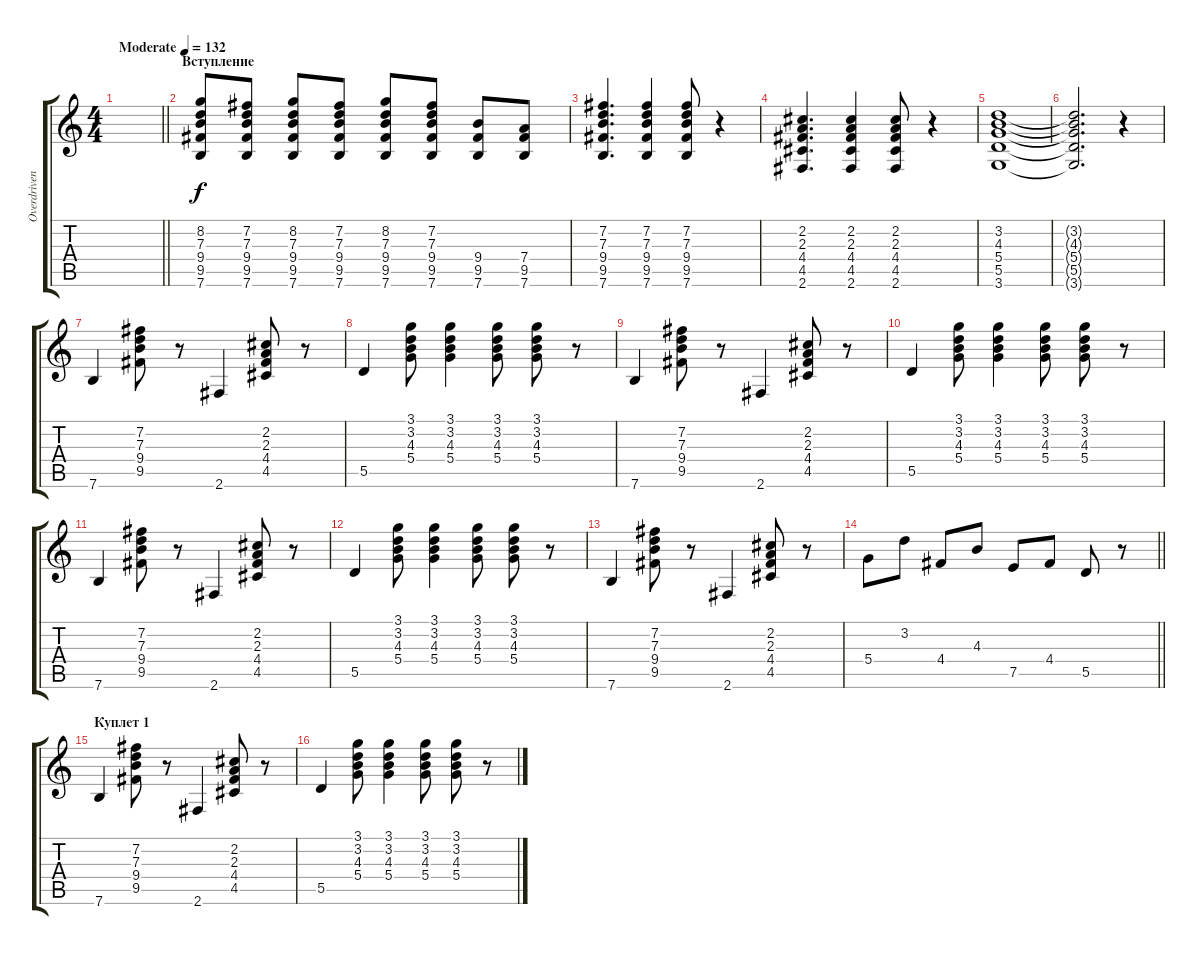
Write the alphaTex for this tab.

\track ("Overdriven guitar" "Overdriven") {instrument electricguitarmuted}
\staff {score tabs}
\tuning (E4 B3 G3 D3 A2 E2) {hide}
\ts (4 4)
\tempo (132 "Moderate")
\clef g2
\barLineRight lightlight
\ks c
|
\section ("" "Вступление")
(8.2 7.3 9.4 9.5 7.6).8 (7.2 7.3 9.4 9.5 7.6).8 (8.2 7.3 9.4 9.5 7.6).8 (7.2 7.3 9.4 9.5 7.6).8 (8.2 7.3 9.4 9.5 7.6).8 (7.2 7.3 9.4 9.5 7.6).8 (9.4 9.5 7.6).8 (7.4 9.5 7.6).8 |
(7.2 7.3 9.4 9.5 7.6).4{d} (7.2 7.3 9.4 9.5 7.6).4 (7.2 7.3 9.4 9.5 7.6).8 r.4 |
(2.2 2.3 4.4 4.5 2.6).4{d} (2.2 2.3 4.4 4.5 2.6).4 (2.2 2.3 4.4 4.5 2.6).8 r.4 |
(3.2 4.3 5.4 5.5 3.6).1 |
(3.2{t} 4.3{t} 5.4{t} 5.5{t} 3.6{t}).2{d} r.4 |
7.6.4 (7.2 7.3 9.4 9.5).8 r.8 2.6.4 (2.2 2.3 4.4 4.5).8 r.8 |
5.5.4 (3.1 3.2 4.3 5.4).8 (3.1 3.2 4.3 5.4).4 (3.1 3.2 4.3 5.4).8 (3.1 3.2 4.3 5.4).8 r.8 |
7.6.4 (7.2 7.3 9.4 9.5).8 r.8 2.6.4 (2.2 2.3 4.4 4.5).8 r.8 |
5.5.4 (3.1 3.2 4.3 5.4).8 (3.1 3.2 4.3 5.4).4 (3.1 3.2 4.3 5.4).8 (3.1 3.2 4.3 5.4).8 r.8 |
7.6.4 (7.2 7.3 9.4 9.5).8 r.8 2.6.4 (2.2 2.3 4.4 4.5).8 r.8 |
5.5.4 (3.1 3.2 4.3 5.4).8 (3.1 3.2 4.3 5.4).4 (3.1 3.2 4.3 5.4).8 (3.1 3.2 4.3 5.4).8 r.8 |
7.6.4 (7.2 7.3 9.4 9.5).8 r.8 2.6.4 (2.2 2.3 4.4 4.5).8 r.8 |
\barLineRight lightlight
5.4.8 3.2.8 4.4.8 4.3.8 7.5.8 4.4.8 5.5.8 r.8 |
\section ("" "Куплет 1")
7.6.4 (7.2 7.3 9.4 9.5).8 r.8 2.6.4 (2.2 2.3 4.4 4.5).8 r.8 |
5.5.4 (3.1 3.2 4.3 5.4).8 (3.1 3.2 4.3 5.4).4 (3.1 3.2 4.3 5.4).8 (3.1 3.2 4.3 5.4).8 r.8
